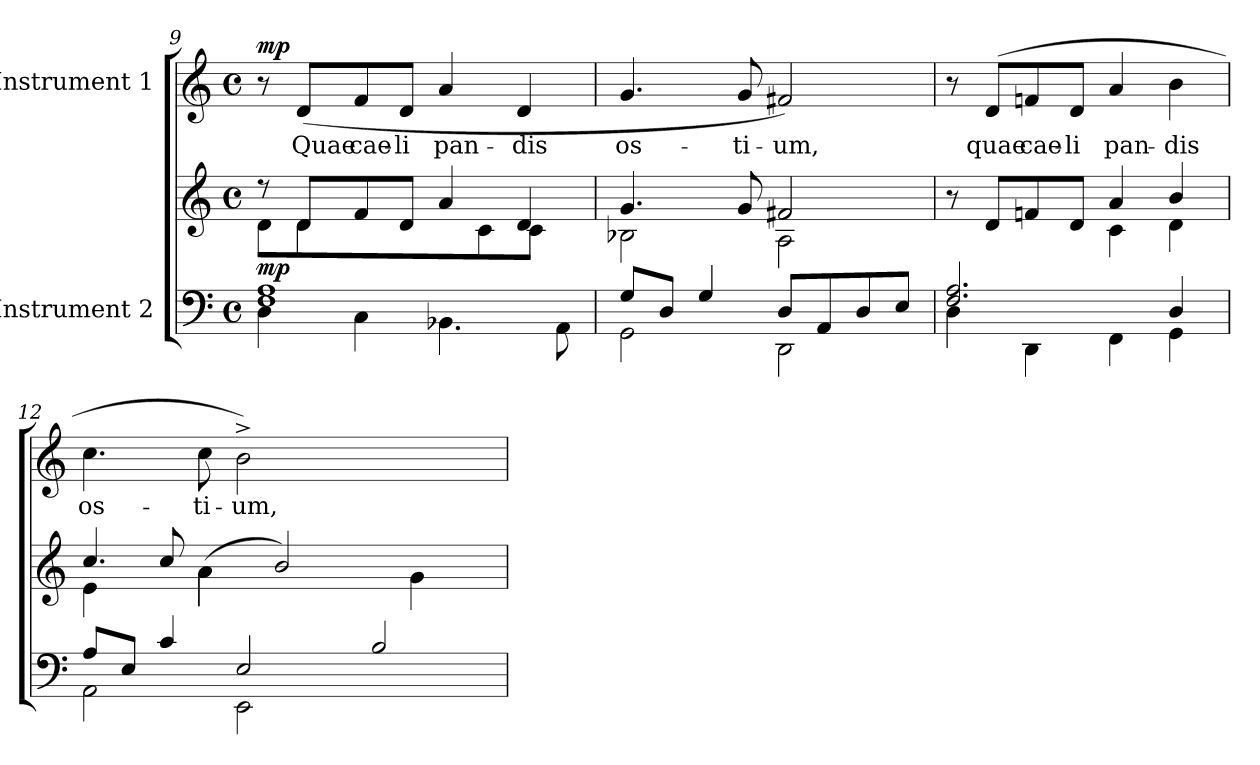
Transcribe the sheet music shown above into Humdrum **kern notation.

**kern	**kern	**dynam	**kern	**text	**dynam
*part2	*part2	*part2	*part1	*part1	*part1
*staff3	*staff2	*staff2/3	*staff1	*staff1	*staff1
*I"Instrument 2	*	*	*I"Instrument 1	*	*
*clefF4	*clefG2	*	*clefG2	*	*
*M4/4	*M4/4	*	*M4/4	*	*
*met(c)	*met(c)	*	*met(c)	*	*
=9	=9	=9	=9	=9	=9
*^	*^	*	*	*	*
!	!	!	!	!LO:DY:a=2	!	!	!LO:DY:b
1A 1F	4D\	8r	8d\L	mp	8r	.	mp
!	!	!	!	!	!	!LO:LY:b:cj	!
.	.	8d/L	8d\	.	(<8d/L	Quae	.
!	!	!	!	!	!	!LO:LY:b:cj	!
.	4C\	8f/	4.ryy	.	8f/	cae-	.
!	!	!	!	!	!	!LO:LY:b:rj	!
.	.	8d/J	.	.	8d/J	-li	.
!	!	!	!	!	!	!LO:LY:b:cj	!
.	4.BB-X\	4a/	.	.	4a/	pan-	.
.	.	.	8c\	.	.	.	.
!	!	!	!	!	!	!LO:LY:b:cj	!
.	.	4d/	8c\J	.	4d/	-dis	.
.	8AA\	.	8ryy	.	.	.	.
=10	=10	=10	=10	=10	=10	=10	=10
!	!	!	!	!	!	!LO:LY:b:cj	!
8G/L	2GG\	4.g/	2B-X\	.	4.g/	os-	.
8D/J	.	.	.	.	.	.	.
4G/	.	.	.	.	.	.	.
!	!	!	!	!	!	!LO:LY:b:cj	!
.	.	8g/	.	.	8g/	-ti-	.
!	!	!	!	!	!	!LO:LY:b:cj	!
8D/L	2DD\	2f#X/	2A\	.	2f#X/)	-um,	.
8AA/	.	.	.	.	.	.	.
8D/	.	.	.	.	.	.	.
8E/J	.	.	.	.	.	.	.
!!LO:LB:g=z
=11	=11	=11	=11	=11	=11	=11	=11
2.F/ 2.A/	4D\	8r	2ryy	.	8r	.	.
!	!	!	!	!	!	!LO:LY:b:cj	!
.	.	8d/L	.	.	(>8d/L	quae	.
!	!	!	!	!	!	!LO:LY:b:cj	!
.	4DD\	8fn/	.	.	8fn/	cae-	.
!	!	!	!	!	!	!LO:LY:b:rj	!
.	.	8d/J	.	.	8d/J	-li	.
!	!	!	!	!	!	!LO:LY:b	!
.	4FF\	4a/	4c\	.	4a/	pan-	.
!	!	!	!	!	!	!LO:LY:b:rj	!
4D/	4GG\	4b/	4d\	.	4b\	-dis	.
=12	=12	=12	=12	=12	=12	=12	=12
!	!	!	!	!	!	!LO:LY:b:cj	!
8A/L	2AA\	4e\	4.cc/	.	4.cc\	os-	.
8E/J	.	.	.	.	.	.	.
4c/	.	8cc/	.	.	.	.	.
!	!	!	!	!	!	!LO:LY:b	!
.	.	4a\	(<4a\	.	8cc\	-ti-	.
!	!	!	!	!	!	!LO:LY:b:cj	!
2E/	2EE\	.	.	.	2b^<\)	-um,	.
.	.	8ryy	2b/)	.	.	.	.
.	.	2.ryy	.	.	.	.	.
2B/	2ryy	.	.	.	2ryy	.	.
.	.	.	4g\	.	.	.	.
.	.	.	8ryy	.	.	.	.
*v	*v	*	*	*	*	*	*
*	*v	*v	*	*	*	*
=	=	=	=	=	=
*-	*-	*-	*-	*-	*-
